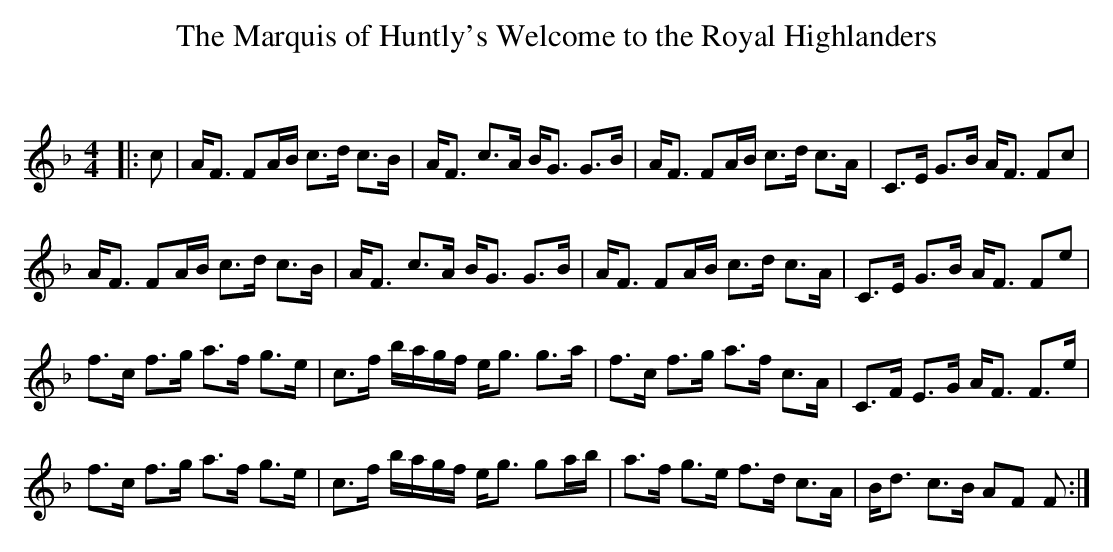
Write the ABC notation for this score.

X:1
T: The Marquis of Huntly's Welcome to the Royal Highlanders
C:
Q: 128
K:F
M:4/4
L:1/16
|:c2|AF3 F2AB c3d c3B|AF3 c3A BG3 G3B|AF3 F2AB c3d c3A|C3E G3B AF3 F2c2|
AF3 F2AB c3d c3B|AF3 c3A BG3 G3B|AF3 F2AB c3d c3A|C3E G3B AF3 F2e2|
f3c f3g a3f g3e|c3f bagf eg3 g3a|f3c f3g a3f c3A|C3F E3G AF3 F3e|
f3c f3g a3f g3e|c3f bagf eg3 g2ab|a3f g3e f3d c3A|Bd3 c3B A2F2 F2:|
